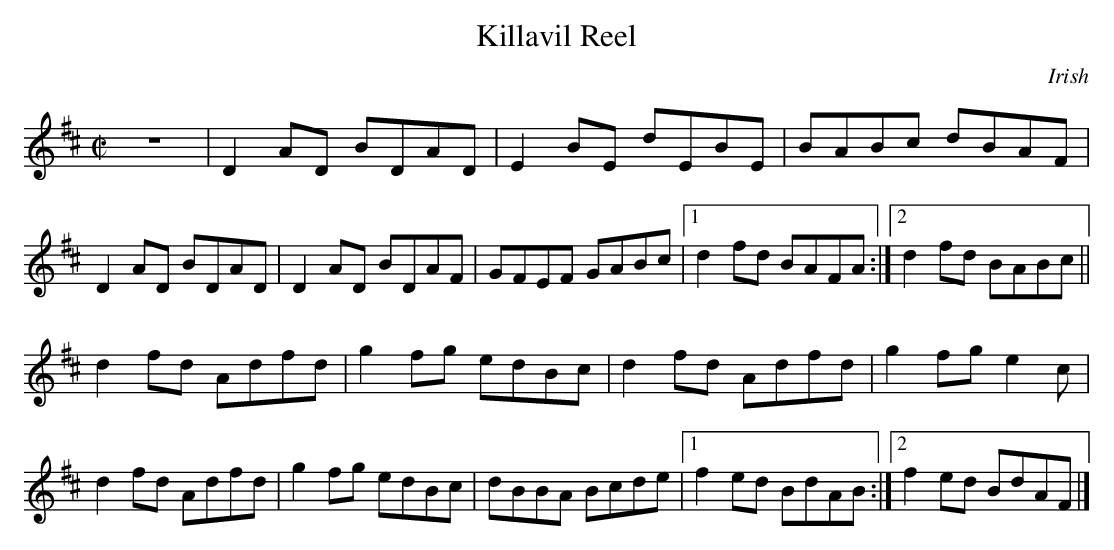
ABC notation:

X:1
T:Killavil Reel
M:C|
K:D
z8 | D2 AD BDAD | E2 BE dEBE | BABc dBAF |
D2 AD BDAD | D2 AD BDAF | GFEF GABc |1 d2 fd BAFA :|2 d2 fd BABc ||
d2 fd Adfd | g2 fg edBc | d2 fd Adfd | g2 fg e2 c |
d2 fd Adfd | g2 fg edBc | dBBA Bcde |1 f2 ed BdAB :|2 f2 ed BdAF |]
